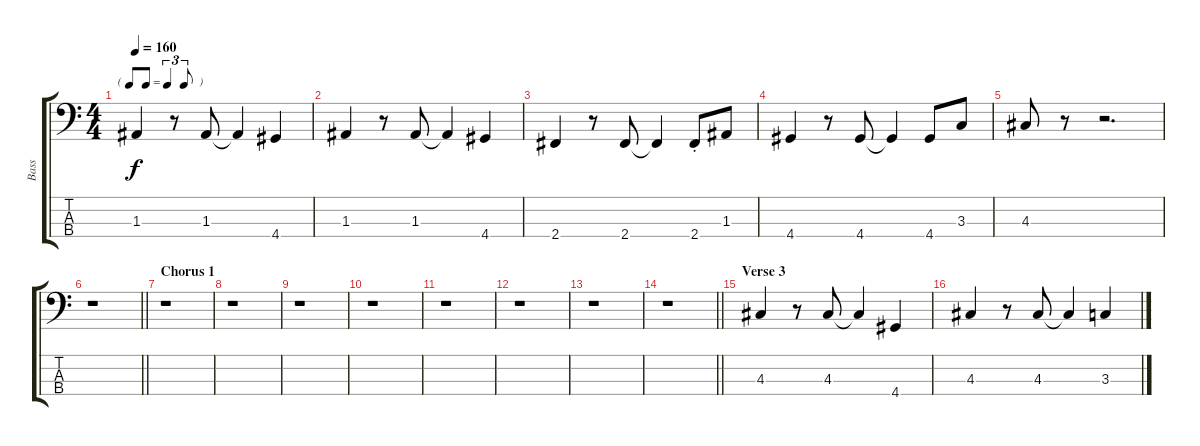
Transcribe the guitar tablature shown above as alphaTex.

\track ("Bass" "Bass") {instrument electricbassfinger}
\staff {score tabs}
\tuning (G2 D2 A1 E1) {hide}
\ts (4 4)
\tf triplet8th
\tempo 160
\clef f4
\ks c
1.3.4{dy f} r.8 1.3.8 1.3{t}.4 4.4.4 |
1.3.4 r.8 1.3.8 1.3{t}.4 4.4.4 |
2.4.4 r.8 2.4.8 2.4{t}.4 2.4{st}.8 1.3.8 |
4.4.4 r.8 4.4.8 4.4{t}.4 4.4.8 3.3.8 |
4.3.8 r.8 r.2{d} |
\barLineRight lightlight
r.1 |
\section ("" "Chorus 1")
r.1 |
r.1 |
r.1 |
r.1 |
r.1 |
r.1 |
r.1 |
\barLineRight lightlight
r.1 |
\section ("" "Verse 3")
4.3.4 r.8 4.3.8 4.3{t}.4 4.4.4 |
4.3.4 r.8 4.3.8 4.3{t}.4 3.3.4
